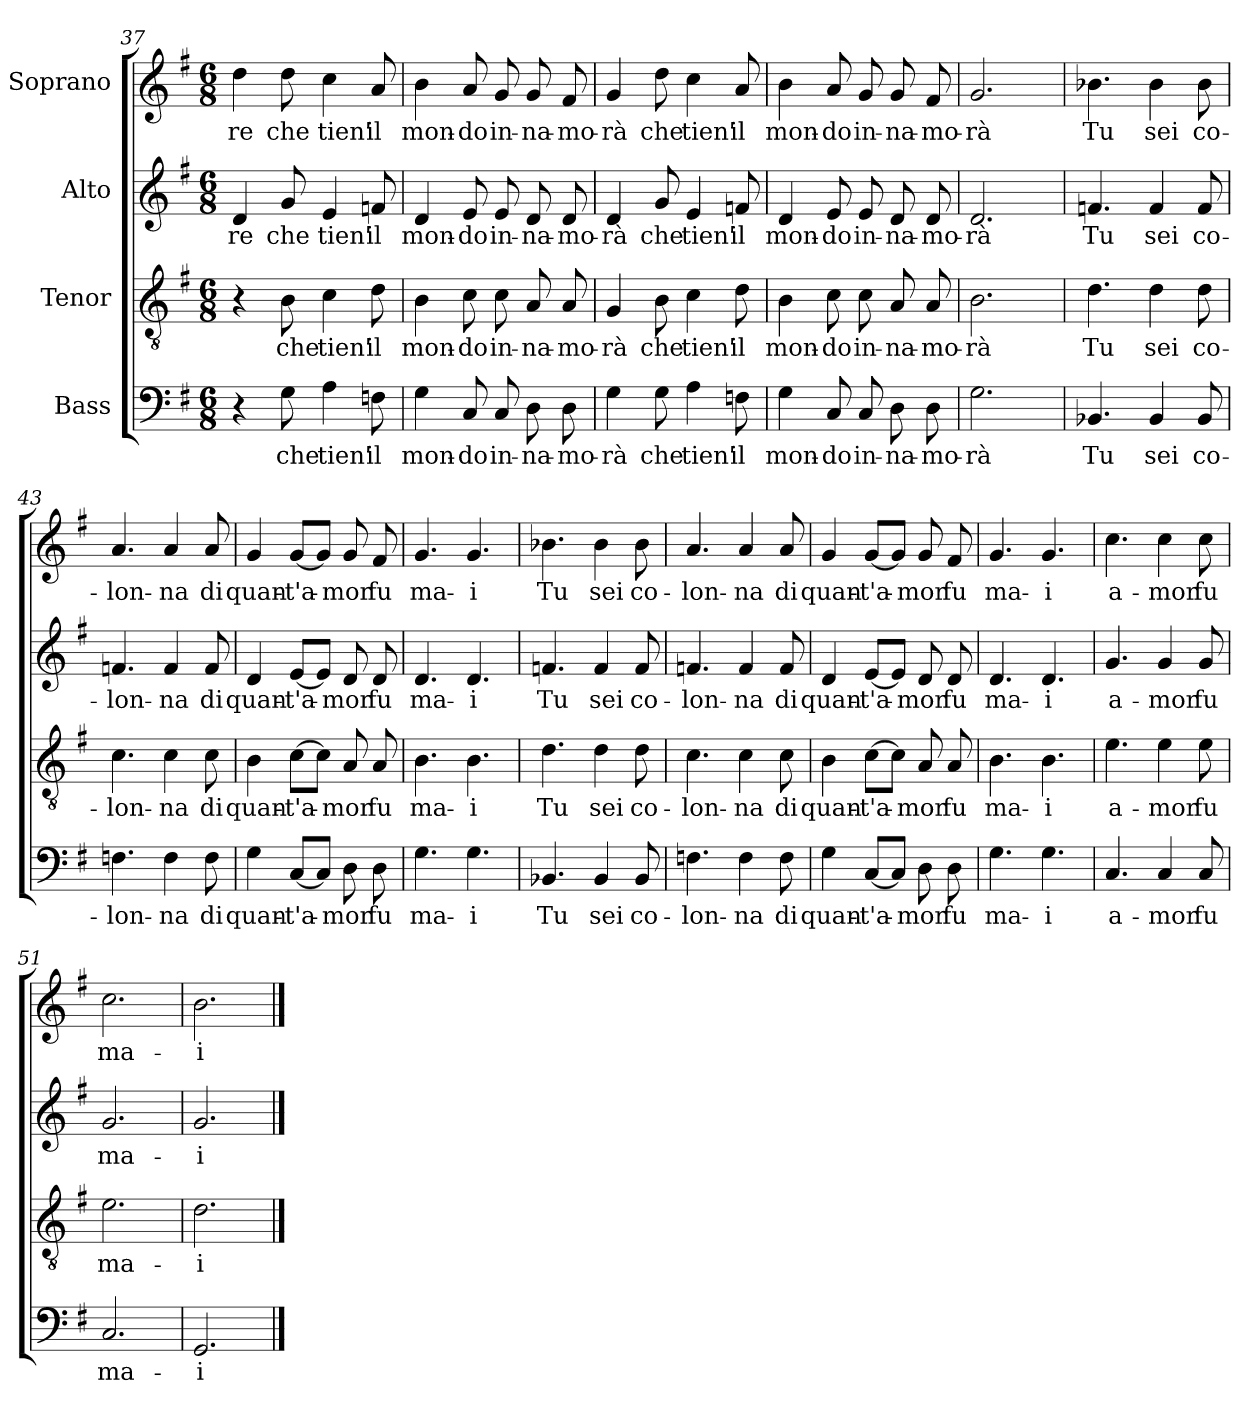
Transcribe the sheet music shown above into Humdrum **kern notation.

**kern	**text	**kern	**text	**kern	**text	**kern	**text
*part4	*part4	*part3	*part3	*part2	*part2	*part1	*part1
*staff4	*staff4	*staff3	*staff3	*staff2	*staff2	*staff1	*staff1
*I"Bass	*	*I"Tenor	*	*I"Alto	*	*I"Soprano	*
*clefF4	*	*clefGv2	*	*clefG2	*	*clefG2	*
*k[f#]	*	*k[f#]	*	*k[f#]	*	*k[f#]	*
*e:	*	*e:	*	*e:	*	*e:	*
*M6/8	*	*M6/8	*	*M6/8	*	*M6/8	*
=37	=37	=37	=37	=37	=37	=37	=37
4r	.	4r	.	4d/	-re	4dd\	-re
8G\	che	8B\	che	8g/	che	8dd\	che
4A\	tien'	4c\	tien'	4e/	tien'	4cc\	tien'
8Fn\	il	8d\	il	8fn/	il	8a/	il
=38	=38	=38	=38	=38	=38	=38	=38
4G\	mon-	4B\	mon-	4d/	mon-	4b\	mon-
8C/	-do	8c\	-do	8e/	-do	8a/	-do
8C/	in-	8c\	in-	8e/	in-	8g/	in-
8D\	-na-	8A/	-na-	8d/	-na-	8g/	-na-
8D\	-mo-	8A/	-mo-	8d/	-mo-	8f#/	-mo-
=39	=39	=39	=39	=39	=39	=39	=39
4G\	-rà	4G/	-rà	4d/	-rà	4g/	-rà
8G\	che	8B\	che	8g/	che	8dd\	che
4A\	tien'	4c\	tien'	4e/	tien'	4cc\	tien'
8Fn\	il	8d\	il	8fn/	il	8a/	il
=40	=40	=40	=40	=40	=40	=40	=40
4G\	mon-	4B\	mon-	4d/	mon-	4b\	mon-
8C/	-do	8c\	-do	8e/	-do	8a/	-do
8C/	in-	8c\	in-	8e/	in-	8g/	in-
8D\	-na-	8A/	-na-	8d/	-na-	8g/	-na-
8D\	-mo-	8A/	-mo-	8d/	-mo-	8f#/	-mo-
=41	=41	=41	=41	=41	=41	=41	=41
2.G\	-rà	2.B\	-rà	2.d/	-rà	2.g/	-rà
!!LO:PB:g=z
=42	=42	=42	=42	=42	=42	=42	=42
4.BB-X/	Tu	4.d\	Tu	4.fn/	Tu	4.b-X\	Tu
4BB-/	sei	4d\	sei	4f/	sei	4b-\	sei
8BB-/	co-	8d\	co-	8f/	co-	8b-\	co-
=43	=43	=43	=43	=43	=43	=43	=43
4.Fn\	-lon-	4.c\	-lon-	4.fn/	-lon-	4.a/	-lon-
4F\	-na	4c\	-na	4f/	-na	4a/	-na
8F\	di	8c\	di	8f/	di	8a/	di
=44	=44	=44	=44	=44	=44	=44	=44
4G\	quan-	4B\	quan-	4d/	quan-	4g/	quan-
[8C/L	-t'a-	[8c\L	-t'a-	[8e/L	-t'a-	[8g/L	-t'a-
8C/J]	.	8c\J]	.	8e/J]	.	8g/J]	.
8D\	-mor	8A/	-mor	8d/	-mor	8g/	-mor
8D\	fu	8A/	fu	8d/	fu	8f#/	fu
=45	=45	=45	=45	=45	=45	=45	=45
4.G\	ma-	4.B\	ma-	4.d/	ma-	4.g/	ma-
4.G\	-i	4.B\	-i	4.d/	-i	4.g/	-i
=46	=46	=46	=46	=46	=46	=46	=46
4.BB-X/	Tu	4.d\	Tu	4.fn/	Tu	4.b-X\	Tu
4BB-/	sei	4d\	sei	4f/	sei	4b-\	sei
8BB-/	co-	8d\	co-	8f/	co-	8b-\	co-
!!LO:LB:g=z
=47	=47	=47	=47	=47	=47	=47	=47
4.Fn\	-lon-	4.c\	-lon-	4.fn/	-lon-	4.a/	-lon-
4F\	-na	4c\	-na	4f/	-na	4a/	-na
8F\	di	8c\	di	8f/	di	8a/	di
=48	=48	=48	=48	=48	=48	=48	=48
4G\	quan-	4B\	quan-	4d/	quan-	4g/	quan-
[8C/L	-t'a-	[8c\L	-t'a-	[8e/L	-t'a-	[8g/L	-t'a-
8C/J]	.	8c\J]	.	8e/J]	.	8g/J]	.
8D\	-mor	8A/	-mor	8d/	-mor	8g/	-mor
8D\	fu	8A/	fu	8d/	fu	8f#/	fu
=49	=49	=49	=49	=49	=49	=49	=49
4.G\	ma-	4.B\	ma-	4.d/	ma-	4.g/	ma-
4.G\	-i	4.B\	-i	4.d/	-i	4.g/	-i
=50	=50	=50	=50	=50	=50	=50	=50
4.C/	a-	4.e\	a-	4.g/	a-	4.cc\	a-
4C/	-mor	4e\	-mor	4g/	-mor	4cc\	-mor
8C/	fu	8e\	fu	8g/	fu	8cc\	fu
=51	=51	=51	=51	=51	=51	=51	=51
2.C/	ma-	2.e\	ma-	2.g/	ma-	2.cc\	ma-
=52	=52	=52	=52	=52	=52	=52	=52
2.GG/	-i	2.d\	-i	2.g/	-i	2.b\	-i
==	==	==	==	==	==	==	==
*-	*-	*-	*-	*-	*-	*-	*-
